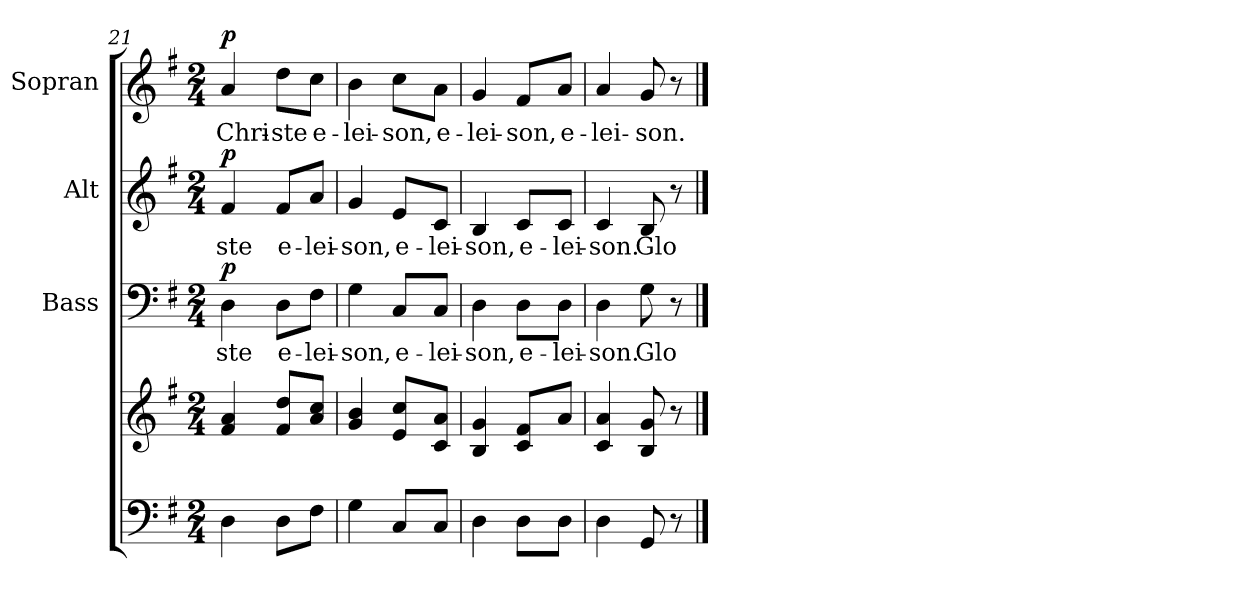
**kern	**kern	**kern	**text	**dynam	**kern	**text	**dynam	**kern	**text	**dynam
*part4	*part4	*part3	*part3	*part3	*part2	*part2	*part2	*part1	*part1	*part1
*staff5	*staff4	*staff3	*staff3	*staff3	*staff2	*staff2	*staff2	*staff1	*staff1	*staff1
*	*	*I"Bass	*	*	*I"Alt	*	*	*I"Sopran	*	*
*	*	*I'B.	*	*	*I'A.	*	*	*I'S.	*	*
*clefF4	*clefG2	*clefF4	*	*	*clefG2	*	*	*clefG2	*	*
*k[f#]	*k[f#]	*k[f#]	*	*	*k[f#]	*	*	*k[f#]	*	*
*G:	*G:	*G:	*	*	*G:	*	*	*G:	*	*
*M2/4	*M2/4	*M2/4	*	*	*M2/4	*	*	*M2/4	*	*
=21	=21	=21	=21	=21	=21	=21	=21	=21	=21	=21
!	!	!	!LO:LY:b	!LO:DY:a	!	!LO:LY:b	!LO:DY:a	!	!LO:LY:b	!LO:DY:a
4D\	4f#/ 4a/	4D\	-ste	p	4f#/	-ste	p	4a/	Chri-	p
!	!	!	!LO:LY:b	!	!	!LO:LY:b	!	!	!LO:LY:b	!
8D\L	8f#/ 8dd/L	8D\L	e-	.	8f#/L	e-	.	8dd\L	-ste	.
!	!	!	!LO:LY:b	!	!	!LO:LY:b	!	!	!LO:LY:b	!
8F#\J	8a/ 8cc/J	8F#\J	-lei-	.	8a/J	-lei-	.	8cc\J	e-	.
=22	=22	=22	=22	=22	=22	=22	=22	=22	=22	=22
!	!	!	!LO:LY:b	!	!	!LO:LY:b	!	!	!LO:LY:b	!
4G\	4g/ 4b/	4G\	-son,	.	4g/	-son,	.	4b\	-lei-	.
!	!	!	!LO:LY:b	!	!	!LO:LY:b	!	!	!LO:LY:b	!
8C/L	8e/ 8cc/L	8C/L	e-	.	8e/L	e-	.	8cc\L	-son,	.
!	!	!	!LO:LY:b	!	!	!LO:LY:b	!	!	!LO:LY:b	!
8C/J	8c/ 8a/J	8C/J	-lei-	.	8c/J	-lei-	.	8a\J	e-	.
=23	=23	=23	=23	=23	=23	=23	=23	=23	=23	=23
!	!	!	!LO:LY:b	!	!	!LO:LY:b	!	!	!LO:LY:b	!
4D\	4B/ 4g/	4D\	-son,	.	4B/	-son,	.	4g/	-lei-	.
!	!	!	!LO:LY:b	!	!	!LO:LY:b	!	!	!LO:LY:b	!
8D\L	8c/ 8f#/L	8D\L	e-	.	8c/L	e-	.	8f#/L	-son,	.
!	!	!	!LO:LY:b	!	!	!LO:LY:b	!	!	!LO:LY:b	!
8D\J	8a/J	8D\J	-lei-	.	8c/J	-lei-	.	8a/J	e-	.
=24	=24	=24	=24	=24	=24	=24	=24	=24	=24	=24
!	!	!	!LO:LY:b	!	!	!LO:LY:b	!	!	!LO:LY:b	!
4D\	4c/ 4a/	4D\	-son.	.	4c/	-son.	.	4a/	-lei-	.
!	!	!	!LO:LY:b	!	!	!LO:LY:b	!	!	!LO:LY:b	!
8GG/	8B/ 8g/	8G\	Glo-	.	8B/	Glo-	.	8g/	-son.	.
8r	8r	8r	.	.	8r	.	.	8r	.	.
==	==	==	==	==	==	==	==	==	==	==
*-	*-	*-	*-	*-	*-	*-	*-	*-	*-	*-
